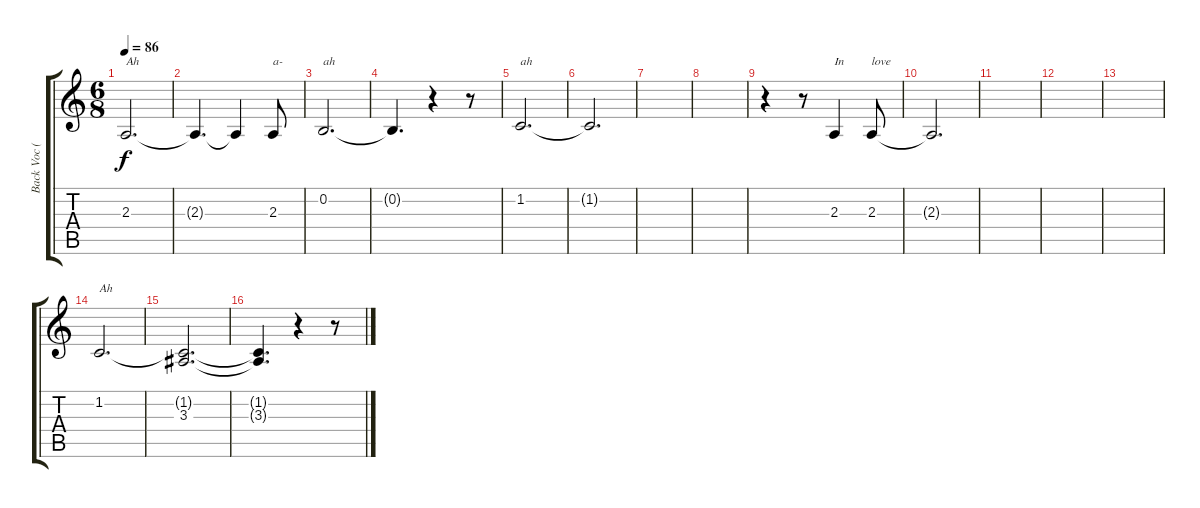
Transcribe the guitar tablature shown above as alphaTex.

\track ("Back Voc (S. Lee, L. Flynn Bolye)" "Back Voc (") {instrument synthstrings2}
\staff {score tabs}
\tuning (E4 B3 G3 D3 A2 E2) {hide}
\ts (6 8)
\tempo 86
\clef g2
\ks c
2.3.2{d txt "Ah" dy f} |
2.3{t}.4{d} 2.3{t}.4 2.3.8{txt "a-"} |
0.2.2{d txt "ah"} |
0.2{t}.4{d} r.4 r.8 |
1.2.2{d txt "ah"} |
1.2{t}.2{d} |
|
|
r.4 r.8 2.3.4{txt "In"} 2.3.8{txt "love"} |
2.3{t}.2{d} |
|
|
|
1.2.2{d txt "Ah"} |
(1.2{t} 3.3).2{d} |
(1.2{t} 3.3{t}).4{d} r.4 r.8
